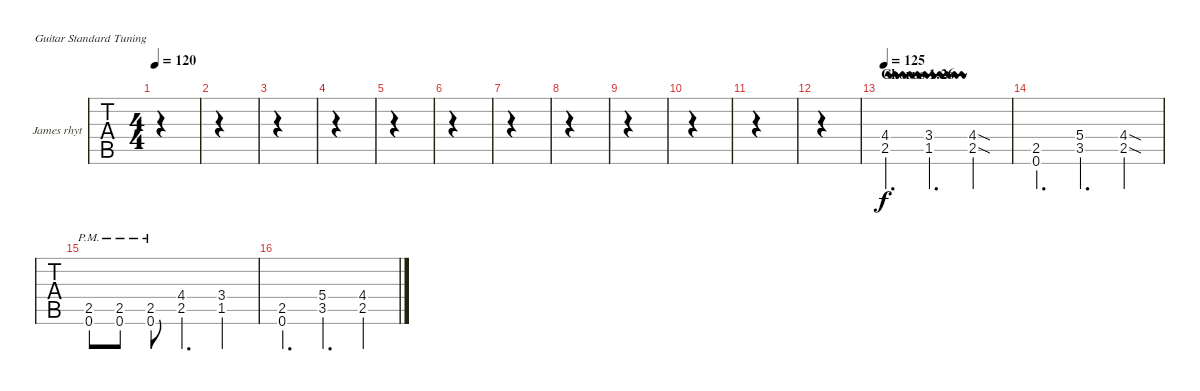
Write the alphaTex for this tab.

\defaultSystemsLayout 4
\bracketExtendMode groupsimilarinstruments
\firstSystemTrackNameOrientation horizontal
\otherSystemsTrackNameOrientation horizontal
\track ("James rhythm" "James rhyt") {instrument electricguitarclean}
\staff {tabs}
\tuning (E4 B3 G3 D3 A2 E2)
\ts (4 4)
\tempo 120
\clef g2
\ks c
|
|
|
|
|
|
|
|
|
|
|
|
\section ("" "Chorus 1:26")
\tempo 125
(2.5{vw} 4.4{vw}).4{d} (1.5{vw} 3.4{vw}).4{d} (2.5{sod} 4.4{sod}).4 |
(0.6 2.5).4{d} (3.5 5.4).4{d} (2.5{sod} 4.4{sod}).4 |
(0.6{pm st} 2.5{pm st}).8 (0.6{pm st} 2.5{pm st}).8 (0.6{pm st} 2.5{pm st}).8 (2.5 4.4).4{d} (1.5 3.4).4 |
(0.6 2.5).4{d} (3.5 5.4).4{d} (2.5 4.4).4
